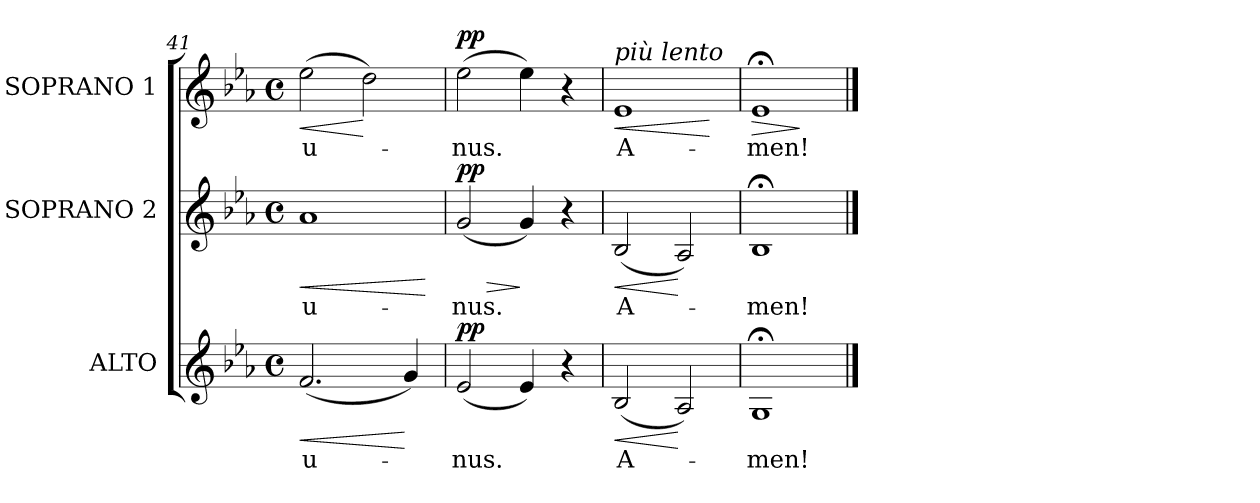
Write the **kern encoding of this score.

**kern	**text	**dynam	**kern	**text	**dynam	**kern	**text	**dynam
*part3	*part3	*part3	*part2	*part2	*part2	*part1	*part1	*part1
*staff3	*staff3	*staff3	*staff2	*staff2	*staff2	*staff1	*staff1	*staff1
*I"ALTO	*	*	*I"SOPRANO 2	*	*	*I"SOPRANO 1	*	*
*I'A.	*	*	*I'S. 2	*	*	*I'S. 1	*	*
!!LO:LB:g=z
*clefG2	*	*	*clefG2	*	*	*clefG2	*	*
*k[b-e-a-]	*	*	*k[b-e-a-]	*	*	*k[b-e-a-]	*	*
*E-:	*	*	*E-:	*	*	*E-:	*	*
*M4/4	*	*	*M4/4	*	*	*M4/4	*	*
*met(c)	*	*	*met(c)	*	*	*met(c)	*	*
=41	=41	=41	=41	=41	=41	=41	=41	=41
!	!LO:LY:b:color=#000000	!LO:HP:b	!	!	!	!	!	!
!	!	!LO:HP:n=1:b	!	!	!	!	!	!
!	!	!	!	!LO:LY:b:color=#000000	!LO:HP:b	!	!	!
!	!	!	!	!	!	!	!LO:LY:b:color=#000000	!LO:HP:b
!	!	!	!	!	!	!	!	!LO:HP:n=1:b
(2.fi/	u-	< >	1a-i	u-	<	(2ee-i\	u-	< >
.	.	.	.	.	.	2ddi\)	.	[
4gi/)	.	[	.	.	.	.	.	.
.	.	]	.	.	[	.	.	]
=42	=42	=42	=42	=42	=42	=42	=42	=42
!	!LO:LY:b:color=#000000	!	!	!	!	!	!	!
!	!	!	!	!LO:LY:b:color=#000000	!LO:HP:b	!	!	!
!	!	!	!	!	!	!	!LO:LY:b:color=#000000	!
(2e-i/	-nus.	pp	(2gi/	-nus.	> pp	(2ee-i\	-nus.	pp
4e-i/)	.	.	4gi/)	.	]	4ee-i\)	.	.
4r	.	.	4r	.	.	4r	.	.
=43	=43	=43	=43	=43	=43	=43	=43	=43
!	!LO:LY:b:color=#000000	!LO:HP:b	!	!	!	!	!	!
!	!	!LO:HP:n=1:b	!	!	!	!	!	!
!	!	!	!	!LO:LY:b:color=#000000	!LO:HP:b	!	!	!
!	!	!	!	!	!LO:HP:n=1:b	!	!	!
!	!	!	!	!	!	!LO:TX:a:i:t=più lento	!	!
!	!	!	!	!	!	!	!LO:LY:b:color=#000000	!LO:HP:b
(2B-i/	A-	< >	(2B-i/	A-	< >	1e-i	A-	<
2A-i/)	.	[	2A-i/)	.	[	.	.	.
.	.	]	.	.	]	.	.	[
=44	=44	=44	=44	=44	=44	=44	=44	=44
!	!LO:LY:b:color=#000000	!	!	!	!	!	!	!
!	!	!	!	!LO:LY:b:color=#000000	!	!	!	!
!	!	!	!	!	!	!	!LO:LY:b:color=#000000	!LO:HP:b
1G;i	-men!	.	1B-;i	-men!	.	1e-;i	-men!	>
.	.	.	.	.	.	.	.	]
==	==	==	==	==	==	==	==	==
*-	*-	*-	*-	*-	*-	*-	*-	*-
